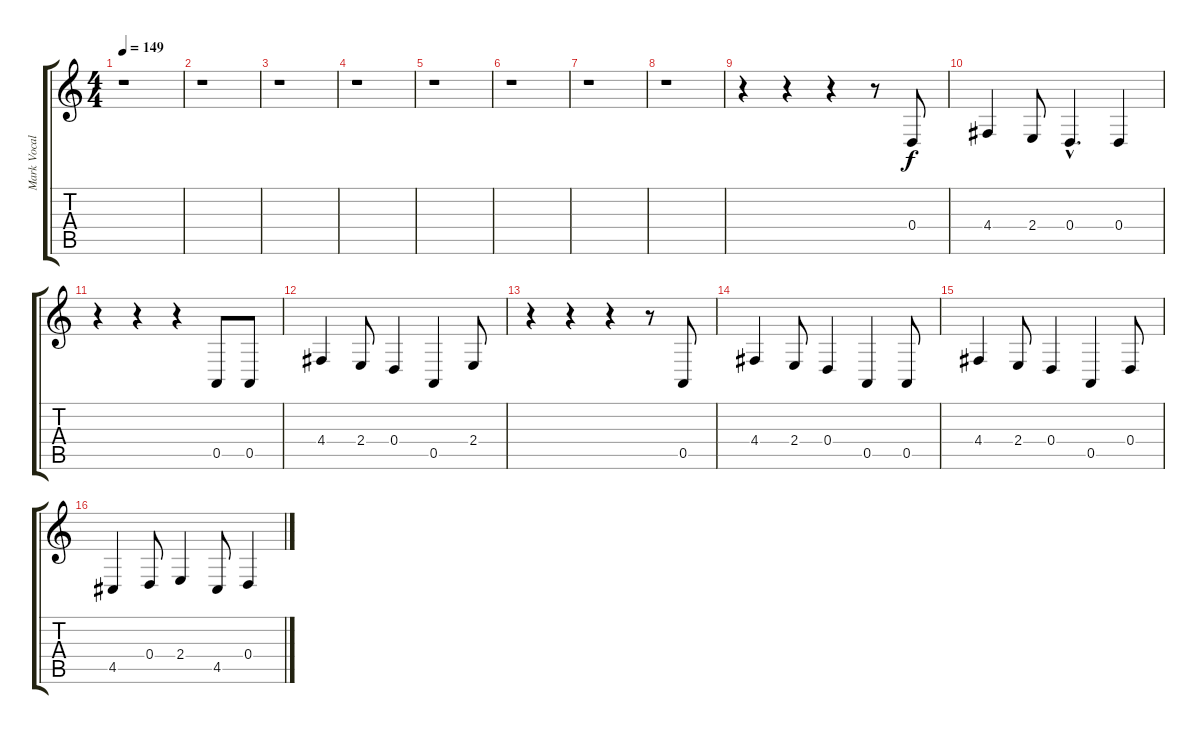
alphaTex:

\track ("Mark Vocals" "Mark Vocal") {instrument harmonica}
\staff {score tabs}
\tuning (E4 B3 G3 D3 A2 E2) {hide}
\ts (4 4)
\tempo 149
\clef g2
\ks c
r.1{dy f instrument harmonica} |
r.1 |
r.1 |
r.1 |
r.1 |
r.1 |
r.1 |
r.1 |
r.4 r.4 r.4 r.8 0.4.8 |
4.4.4 2.4.8 0.4{hac}.4{d} 0.4.4 |
r.4 r.4 r.4 0.5.8 0.5.8 |
4.4.4 2.4.8 0.4.4 0.5.4 2.4.8 |
r.4 r.4 r.4 r.8 0.5.8 |
4.4.4 2.4.8 0.4.4 0.5.4 0.5.8 |
4.4.4 2.4.8 0.4.4 0.5.4 0.4.8 |
4.5.4 0.4.8 2.4.4 4.5.8 0.4.4
